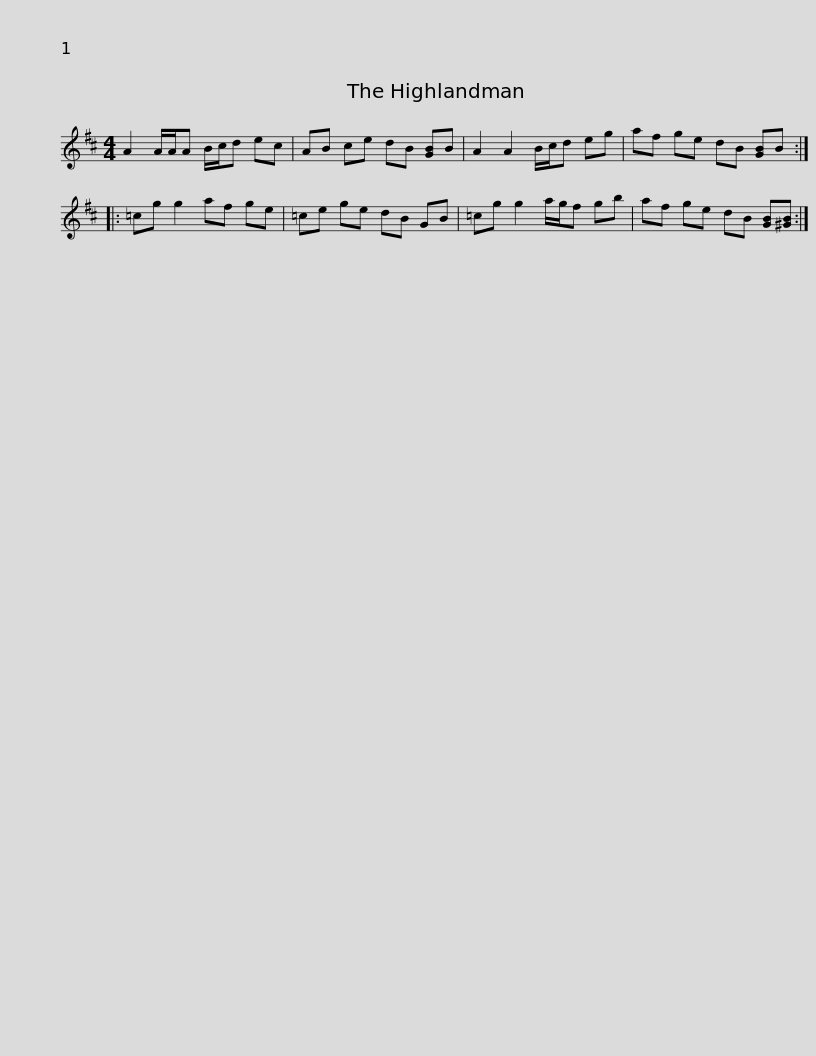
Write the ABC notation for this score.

X:1
L:1/8
M:4/4
I:linebreak $
K:D
V:1 treble
V:1
 A2 A/A/A B/c/d ec | AB ce dB [GB]B | A2 A2 B/c/d eg | af ge dB [GB]B :: =cg g2 af ge |$ %5
 =ce ge dB GB | =cg g2 a/g/f gb | af ge dB [GB][^GB] :| %8
